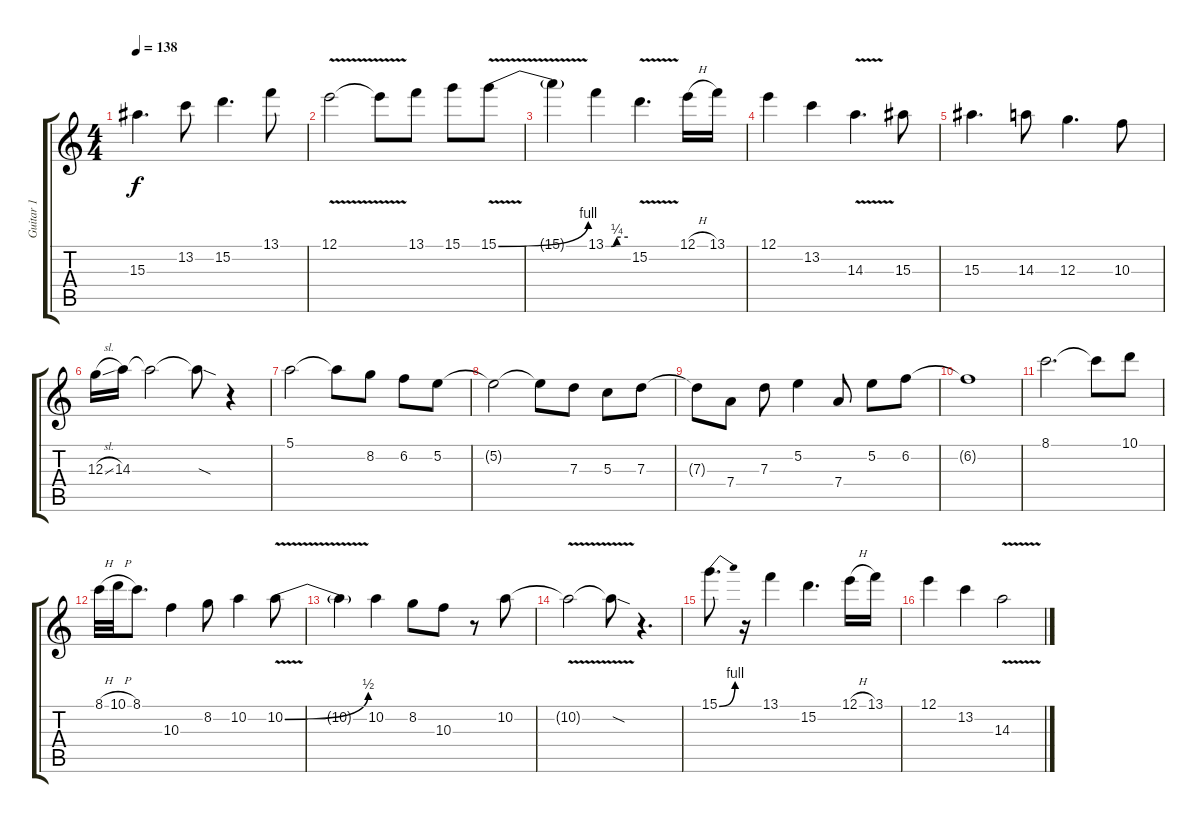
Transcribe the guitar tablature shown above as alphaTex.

\track ("Guitar 1" "Guitar 1") {instrument overdrivenguitar}
\staff {score tabs}
\tuning (E4 B3 G3 D3 A2 E2) {hide}
\ts (4 4)
\tempo 138
\clef g2
\ks c
15.3.4{d dy f} 13.2.8 15.2.4{d} 13.1.8 |
12.1{v}.2 12.1{t}.8 13.1.8 15.1.8 15.1{be (bend 0 0 60 4) v}.8 |
15.1{t}.4 13.1{be (custom 0 0 15 0 30 1 60 1)}.4 15.2{v}.4{d} 12.1{h}.16 13.1.16 |
12.1.4 13.2.4 14.3{v}.4{d} 15.3.8 |
15.3.4{d} 14.3.8 12.3.4{d} 10.3.8 |
12.3{sl}.16 14.3.16 14.3{t}.2 14.3{sod t}.8 r.4 |
5.1.2 5.1{t}.8 8.2.8 6.2.8 5.2.8 |
5.2{t}.2 5.2{t}.8 7.3.8 5.3.8 7.3.8 |
7.3{t}.8 7.4.8 7.3.8 5.2.4 7.4.8 5.2.8 6.2.8 |
6.2{t}.1 |
8.1.2{d} 8.1{t}.8 10.1.8 |
8.1{h}.32 10.1{h}.32 8.1.8{d} 10.3.4 8.2.8 10.2.4 10.2{be (bend 0 0 60 2) v}.8 |
10.2{t}.4 10.2.4 8.2.8 10.3.8 r.8 10.2.8 |
10.2{v t}.2 10.2{sod t}.8 r.4{d} |
15.1{be (bend 0 0 60 4)}.8{d} r.16 13.1.4 15.2.4{d} 12.1{h}.16 13.1.16 |
12.1.4 13.2.4 14.3{v}.2
